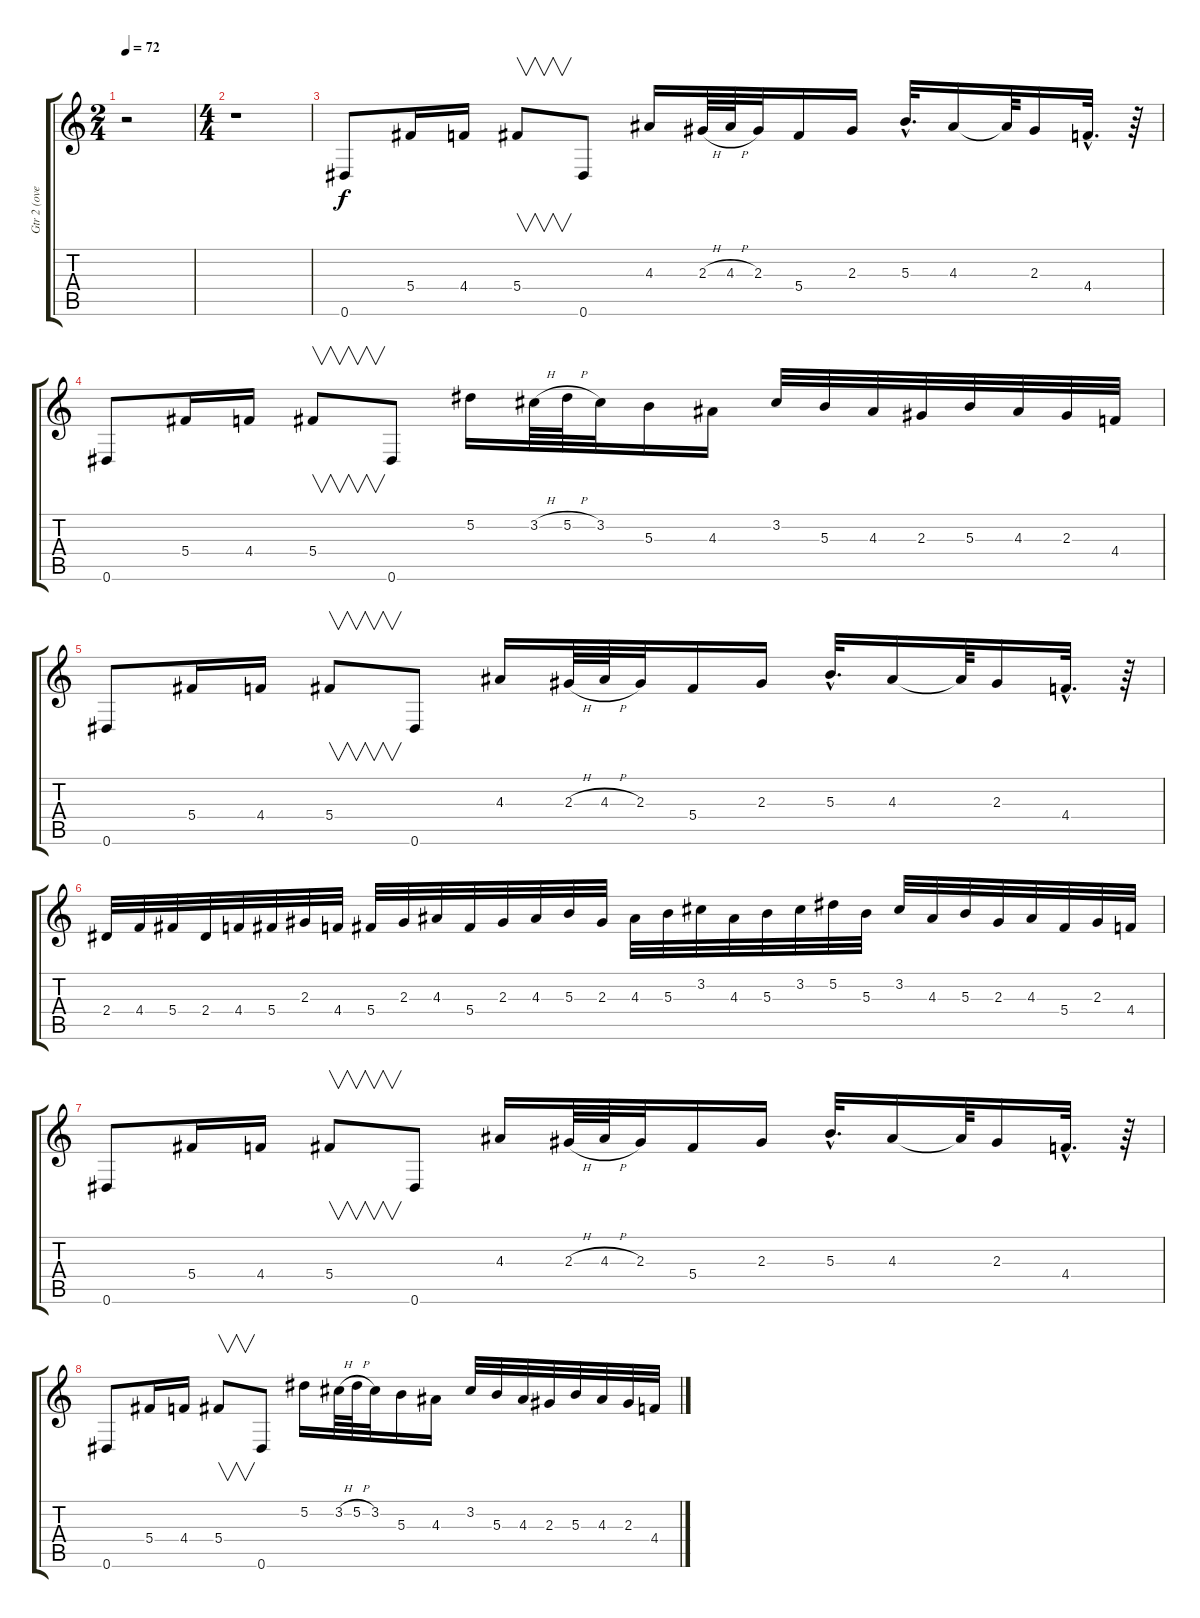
\track ("Gtr 2 (overdrive)" "Gtr 2 (ove") {instrument overdrivenguitar}
\staff {score tabs}
\tuning (Eb4 Bb3 Gb3 Db3 Ab2 Eb2) {hide}
\ts (2 4)
\tempo 72
\clef g2
\ks c
r.2{dy f instrument overdrivenguitar} |
\ts (4 4)
r.1 |
0.6.8 5.4.16 4.4.16 5.4.8{v} 0.6.8 4.3.16 2.3{h}.64 4.3{h}.64 2.3.32 5.4.16 2.3.16 5.3{hac}.32{d} 4.3.16 4.3{t}.64 2.3.16 4.4{hac}.32{d} r.64 |
0.6.8 5.4.16 4.4.16 5.4.8{v} 0.6.8 5.2.16 3.2{h}.64 5.2{h}.64 3.2.32 5.3.16 4.3.16 3.2.32 5.3.32 4.3.32 2.3.32 5.3.32 4.3.32 2.3.32 4.4.32 |
0.6.8 5.4.16 4.4.16 5.4.8{v} 0.6.8 4.3.16 2.3{h}.64 4.3{h}.64 2.3.32 5.4.16 2.3.16 5.3{hac}.32{d} 4.3.16 4.3{t}.64 2.3.16 4.4{hac}.32{d} r.64 |
2.4.32 4.4.32 5.4.32 2.4.32 4.4.32 5.4.32 2.3.32 4.4.32 5.4.32 2.3.32 4.3.32 5.4.32 2.3.32 4.3.32 5.3.32 2.3.32 4.3.32 5.3.32 3.2.32 4.3.32 5.3.32 3.2.32 5.2.32 5.3.32 3.2.32 4.3.32 5.3.32 2.3.32 4.3.32 5.4.32 2.3.32 4.4.32 |
0.6.8 5.4.16 4.4.16 5.4.8{v} 0.6.8 4.3.16 2.3{h}.64 4.3{h}.64 2.3.32 5.4.16 2.3.16 5.3{hac}.32{d} 4.3.16 4.3{t}.64 2.3.16 4.4{hac}.32{d} r.64 |
0.6.8 5.4.16 4.4.16 5.4.8{v} 0.6.8 5.2.16 3.2{h}.64 5.2{h}.64 3.2.32 5.3.16 4.3.16 3.2.32 5.3.32 4.3.32 2.3.32 5.3.32 4.3.32 2.3.32 4.4.32
